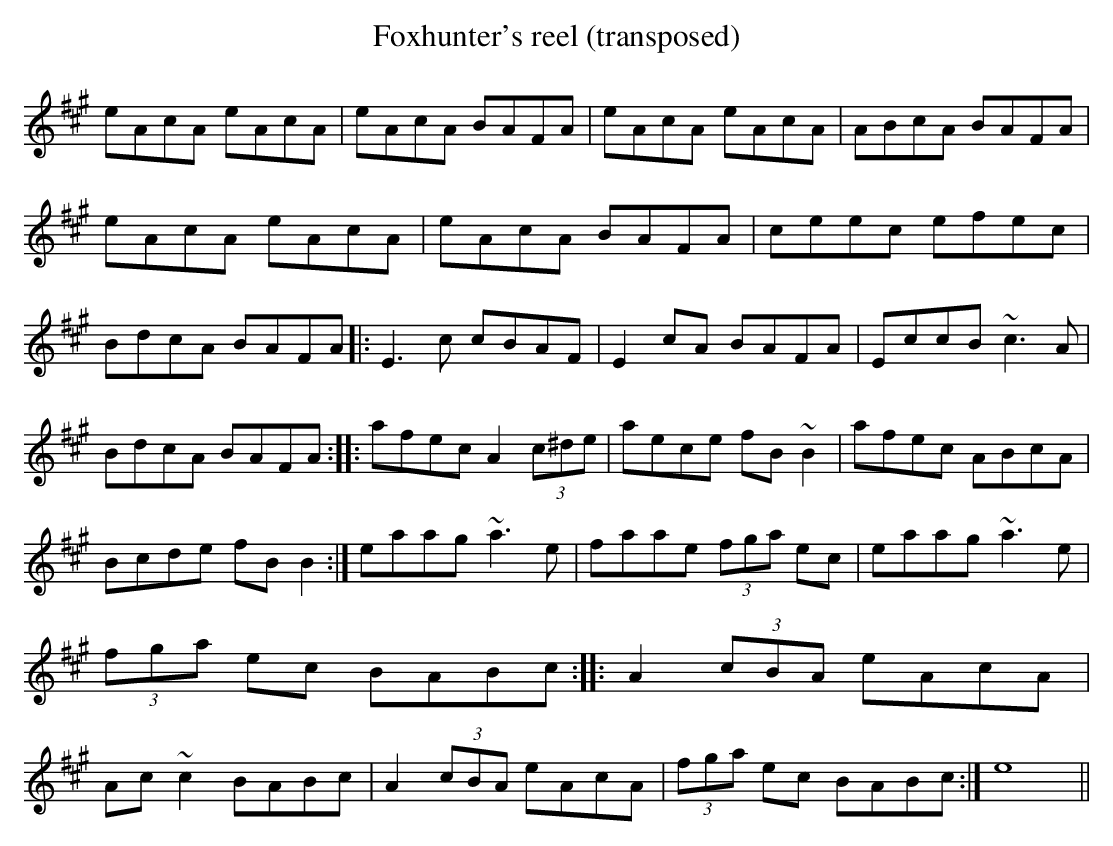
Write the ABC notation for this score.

X:1
T:Foxhunter's reel (transposed)
K:A
eAcA eAcA|eAcA BAFA|eAcA eAcA|ABcA BAFA|\
eAcA eAcA|eAcA BAFA|ceec efec|BdcA BAFA|:\
E3c cBAF|E2cA BAFA|EccB ~c3A|BdcA BAFA::\
afec A2(3c^de|aece fB~B2|afec ABcA|Bcde fBB2:|\
eaag ~a3e|faae (3fga ec|eaag ~a3e|(3fga ec BABc::\
A2 (3cBA eAcA|Ac ~c2 BABc|A2 (3cBA eAcA|(3fga ec BABc:|e8||
